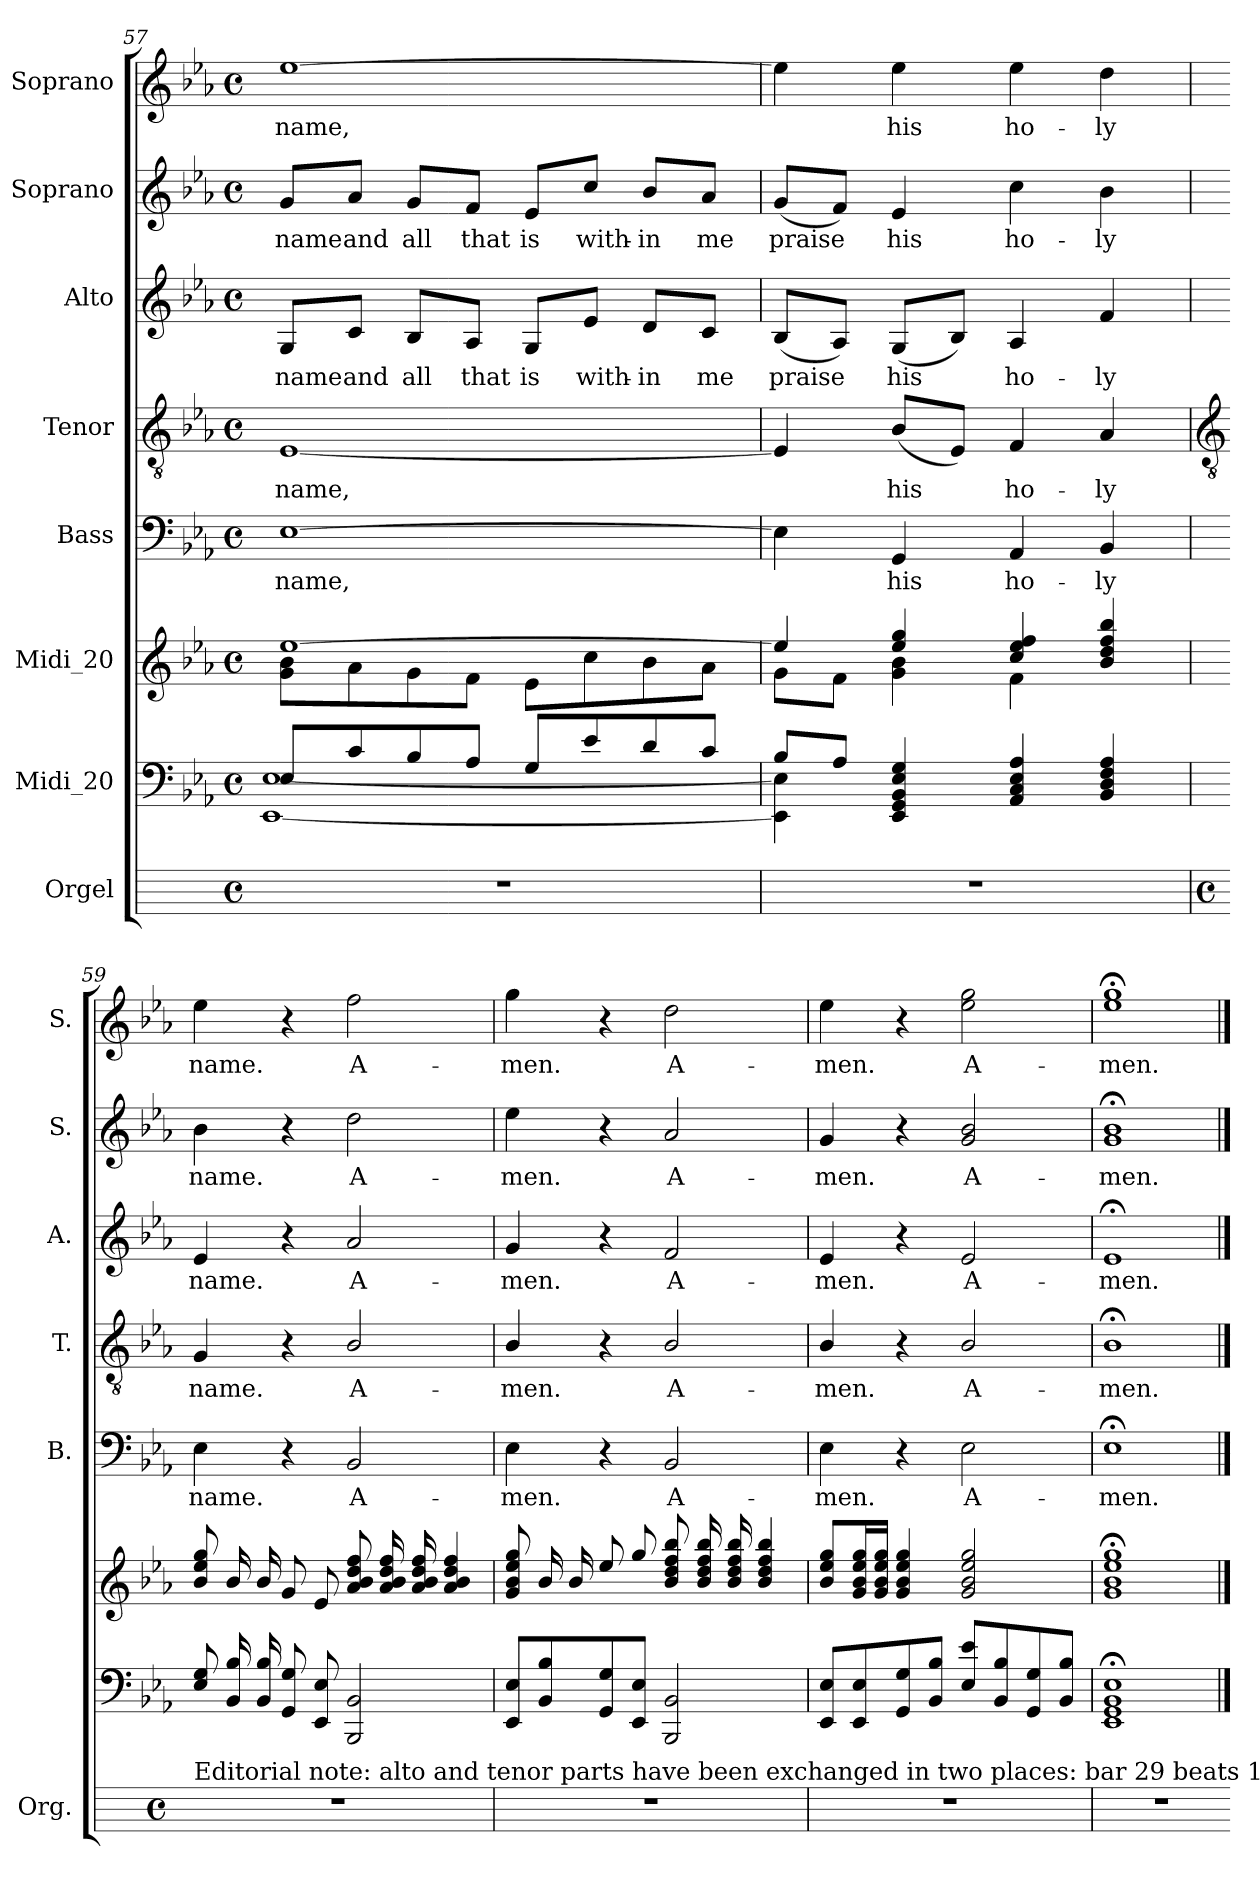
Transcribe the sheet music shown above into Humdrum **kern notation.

**kern	**kern	**kern	**kern	**text	**kern	**text	**kern	**text	**kern	**text	**kern	**text
*part8	*part7	*part6	*part5	*part5	*part4	*part4	*part3	*part3	*part2	*part2	*part1	*part1
*staff8	*staff7	*staff6	*staff5	*staff5	*staff4	*staff4	*staff3	*staff3	*staff2	*staff2	*staff1	*staff1
*I"Orgel	*I"Midi_20	*I"Midi_20	*I"Bass	*	*I"Tenor	*	*I"Alto	*	*I"Soprano	*	*I"Soprano	*
*I'Org.	*	*	*I'B.	*	*I'T.	*	*I'A.	*	*I'S.	*	*I'S.	*
!!LO:LB:g=z
*	*clefF4	*clefG2	*clefF4	*	*clefGv2	*	*clefG2	*	*clefG2	*	*clefG2	*
*	*k[b-e-a-]	*k[b-e-a-]	*k[b-e-a-]	*	*k[b-e-a-]	*	*k[b-e-a-]	*	*k[b-e-a-]	*	*k[b-e-a-]	*
*	*E-:	*E-:	*E-:	*	*E-:	*	*E-:	*	*E-:	*	*E-:	*
*M4/4	*M4/4	*M4/4	*M4/4	*	*M4/4	*	*M4/4	*	*M4/4	*	*M4/4	*
*met(c)	*met(c)	*met(c)	*met(c)	*	*met(c)	*	*met(c)	*	*met(c)	*	*met(c)	*
=57	=57	=57	=57	=57	=57	=57	=57	=57	=57	=57	=57	=57
*	*^	*^	*	*	*	*	*	*	*	*	*	*
!	!	!	!	!	!	!LO:LY:b	!	!LO:LY:b	!	!LO:LY:b	!	!LO:LY:b	!	!LO:LY:b
1r	8E-L	[1EE-\ [1E-\	[1ee-/	8g 8b-L	[1E-	name,	[1E-	name,	8GL	name	8gL	name	[1ee-	name,
!	!	!	!	!	!	!	!	!	!	!LO:LY:b	!	!LO:LY:b	!	!
.	8c	.	.	8a-	.	.	.	.	8cJ	and	8a-J	and	.	.
!	!	!	!	!	!	!	!	!	!	!LO:LY:b	!	!LO:LY:b	!	!
.	8B-	.	.	8g	.	.	.	.	8B-L	all	8gL	all	.	.
!	!	!	!	!	!	!	!	!	!	!LO:LY:b	!	!LO:LY:b	!	!
.	8A-J	.	.	8fJ	.	.	.	.	8A-J	that	8fJ	that	.	.
!	!	!	!	!	!	!	!	!	!	!LO:LY:b	!	!LO:LY:b	!	!
.	8GL	.	.	8e-L	.	.	.	.	8GL	is	8e-L	is	.	.
!	!	!	!	!	!	!	!	!	!	!LO:LY:b	!	!LO:LY:b	!	!
.	8e-	.	.	8cc	.	.	.	.	8e-J	with-	8ccJ	with-	.	.
!	!	!	!	!	!	!	!	!	!	!LO:LY:b	!	!LO:LY:b	!	!
.	8d	.	.	8b-	.	.	.	.	8dL	-in	8b-L	-in	.	.
!	!	!	!	!	!	!	!	!	!	!LO:LY:b	!	!LO:LY:b	!	!
.	8cJ	.	.	8a-J	.	.	.	.	8cJ	me	8a-J	me	.	.
=58	=58	=58	=58	=58	=58	=58	=58	=58	=58	=58	=58	=58	=58	=58
!	!	!	!	!	!	!	!	!	!	!LO:LY:b	!	!LO:LY:b	!	!
1r	8B-/L	4EE-\] 4E-\]	4ee-/]	8g\L	4E-]	.	4E-]	.	(<8B-L	praise	(<8gL	praise	4ee-]	.
.	8A-/J	.	.	8f\J	.	.	.	.	8A-J)	.	8fJ)	.	.	.
!	!	!	!	!	!	!LO:LY:b	!	!LO:LY:b	!	!LO:LY:b	!	!LO:LY:b	!	!LO:LY:b
.	4EE-/ 4GG/ 4BB-/ 4E-/ 4G/	2ryy	4ee-/ 4gg/	4g\ 4b-\	4GG	his	(<8B-L	his	(<8GL	his	4e-	his	4ee-	his
.	.	.	.	.	.	.	8E-J)	.	8B-J)	.	.	.	.	.
!	!	!	!	!	!	!LO:LY:b	!	!LO:LY:b	!	!LO:LY:b	!	!LO:LY:b	!	!LO:LY:b
.	4AA-/ 4C/ 4E-/ 4A-/	.	4cc/ 4ee-/ 4ff/	4f\	4AA-	ho-	4F	ho-	4A-	ho-	4cc	ho-	4ee-	ho-
!	!	!	!	!	!	!LO:LY:b	!	!LO:LY:b	!	!LO:LY:b	!	!LO:LY:b	!	!LO:LY:b
.	4BB-/ 4D/ 4F/ 4A-/	4ryy	4b-/ 4dd/ 4ff/ 4bb-/	4ryy	4BB-	-ly	4A-	-ly	4f	-ly	4b-	-ly	4dd	-ly
!!LO:LB:g=z
=59	=59	=59	=59	=59	=59	=59	=59	=59	=59	=59	=59	=59	=59	=59
*	*	*	*	*	*	*	*clefGv2	*	*	*	*	*	*	*
*M4/4	*	*	*	*	*	*	*	*	*	*	*	*	*	*
*met(c)	*	*	*	*	*	*	*	*	*	*	*	*	*	*
!	!LO:TX:b:t=Editorial note&colon; alto and tenor parts have been exchanged in two places&colon; bar 29 beats 1-3, and bar 34 beat 4 to bar 36 beat 1.   A.S.	!	!	!	!	!	!	!	!	!	!	!	!	!
!	!	!	!	!	!	!LO:LY:b	!	!LO:LY:b	!	!LO:LY:b	!	!LO:LY:b	!	!LO:LY:b
1r	8E-/ 8G/L	1ryy	8b-/ 8ee-/ 8gg/L	1ryy	4E-	name.	4G	name.	4e-	name.	4b-	name.	4ee-	name.
.	16BB-/ 16B-/L	.	16b-/L	.	.	.	.	.	.	.	.	.	.	.
.	16BB-/ 16B-/	.	16b-/	.	.	.	.	.	.	.	.	.	.	.
.	8GG/ 8G/	.	8g/	.	4r	.	4r	.	4r	.	4r	.	4r	.
.	8EE-/ 8E-/J	.	8e-/J	.	.	.	.	.	.	.	.	.	.	.
!	!	!	!	!	!	!LO:LY:b	!	!LO:LY:b	!	!LO:LY:b	!	!LO:LY:b	!	!LO:LY:b
.	2BBB-/ 2BB-/	.	8a-/ 8b-/ 8dd/ 8ff/L	.	2BB-	A-	2B-/	A-	2a-	A-	2dd	A-	2ff	A-
.	.	.	16a-/ 16b-/ 16dd/ 16ff/L	.	.	.	.	.	.	.	.	.	.	.
.	.	.	16a-/ 16b-/ 16dd/ 16ff/JJ	.	.	.	.	.	.	.	.	.	.	.
.	.	.	4a- 4b- 4dd 4ff	.	.	.	.	.	.	.	.	.	.	.
=60	=60	=60	=60	=60	=60	=60	=60	=60	=60	=60	=60	=60	=60	=60
!	!	!	!	!	!	!LO:LY:b	!	!LO:LY:b	!	!LO:LY:b	!	!LO:LY:b	!	!LO:LY:b
1r	8EE-/ 8E-/L	1ryy	8g/ 8b-/ 8ee-/ 8gg/L	1ryy	4E-	-men.	4B-/	-men.	4g	-men.	4ee-	-men.	4gg	-men.
.	8BB-/ 8B-/	.	16b-/L	.	.	.	.	.	.	.	.	.	.	.
.	.	.	16b-/	.	.	.	.	.	.	.	.	.	.	.
.	8GG/ 8G/	.	8ee-/	.	4r	.	4r	.	4r	.	4r	.	4r	.
.	8EE-/ 8E-/J	.	8gg/J	.	.	.	.	.	.	.	.	.	.	.
!	!	!	!	!	!	!LO:LY:b	!	!LO:LY:b	!	!LO:LY:b	!	!LO:LY:b	!	!LO:LY:b
.	2BBB-/ 2BB-/	.	8b-/ 8dd/ 8ff/ 8bb-/L	.	2BB-	A-	2B-/	A-	2f	A-	2a-	A-	2dd	A-
.	.	.	16b-/ 16dd/ 16ff/ 16bb-/L	.	.	.	.	.	.	.	.	.	.	.
.	.	.	16b-/ 16dd/ 16ff/ 16bb-/JJ	.	.	.	.	.	.	.	.	.	.	.
.	.	.	4b- 4dd 4ff 4bb-	.	.	.	.	.	.	.	.	.	.	.
=61	=61	=61	=61	=61	=61	=61	=61	=61	=61	=61	=61	=61	=61	=61
!	!	!	!	!	!	!LO:LY:b	!	!LO:LY:b	!	!LO:LY:b	!	!LO:LY:b	!	!LO:LY:b
1r	8EE-/ 8E-/L	1ryy	8b-/ 8ee-/ 8gg/L	1ryy	4E-	-men.	4B-/	-men.	4e-	-men.	4g	-men.	4ee-	-men.
.	8EE-/ 8E-/	.	16g/ 16b-/ 16ee-/ 16gg/L	.	.	.	.	.	.	.	.	.	.	.
.	.	.	16g/ 16b-/ 16ee-/ 16gg/JJ	.	.	.	.	.	.	.	.	.	.	.
.	8GG/ 8G/	.	4g 4b- 4ee- 4gg	.	4r	.	4r	.	4r	.	4r	.	4r	.
.	8BB-/ 8B-/J	.	.	.	.	.	.	.	.	.	.	.	.	.
!	!	!	!	!	!	!LO:LY:b	!	!LO:LY:b	!	!LO:LY:b	!	!LO:LY:b	!	!LO:LY:b
.	8E-/ 8e-/L	.	2g 2b- 2ee- 2gg	.	2E-	A-	2B-/	A-	2e-	A-	2g 2b-	A-	2ee- 2gg	A-
.	8BB-/ 8B-/	.	.	.	.	.	.	.	.	.	.	.	.	.
.	8GG/ 8G/	.	.	.	.	.	.	.	.	.	.	.	.	.
.	8BB-/ 8B-/J	.	.	.	.	.	.	.	.	.	.	.	.	.
=62	=62	=62	=62	=62	=62	=62	=62	=62	=62	=62	=62	=62	=62	=62
!	!	!	!	!	!	!LO:LY:b	!	!LO:LY:b	!	!LO:LY:b	!	!LO:LY:b	!	!LO:LY:b
1r	1EE-/;< 1GG/;< 1BB-/;< 1E-/;<	1ryy	1g/;< 1b-/;< 1ee-/;< 1gg/;<	1ryy	1E-;<	-men.	1B-;<	-men.	1e-;<	-men.	1g;< 1b-;<	-men.	1ee-;< 1gg;<	-men.
*	*v	*v	*	*	*	*	*	*	*	*	*	*	*	*
*	*	*v	*v	*	*	*	*	*	*	*	*	*	*
=	==	==	==	==	==	==	==	==	==	==	==	==
*-	*-	*-	*-	*-	*-	*-	*-	*-	*-	*-	*-	*-
